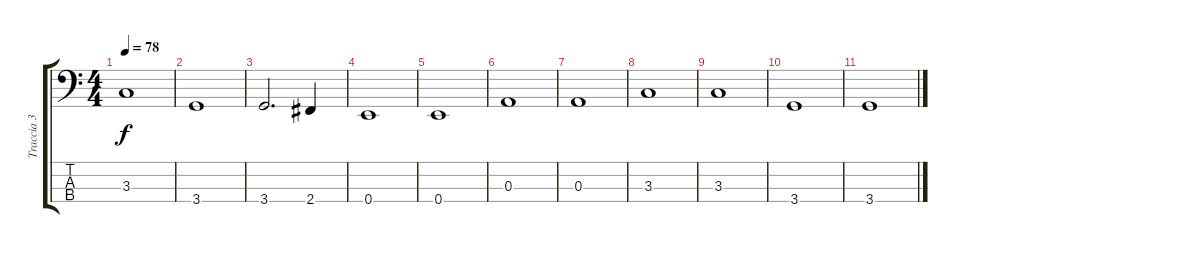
\track ("Traccia 3" "Traccia 3") {instrument electricbassfinger}
\staff {score tabs}
\tuning (G2 D2 A1 E1) {hide}
\ts (4 4)
\tempo 78
\clef f4
\ks c
3.3.1{dy f} |
3.4.1 |
3.4.2{d} 2.4.4 |
0.4.1 |
0.4.1 |
0.3.1 |
0.3.1 |
3.3.1 |
3.3.1 |
3.4.1 |
3.4.1
